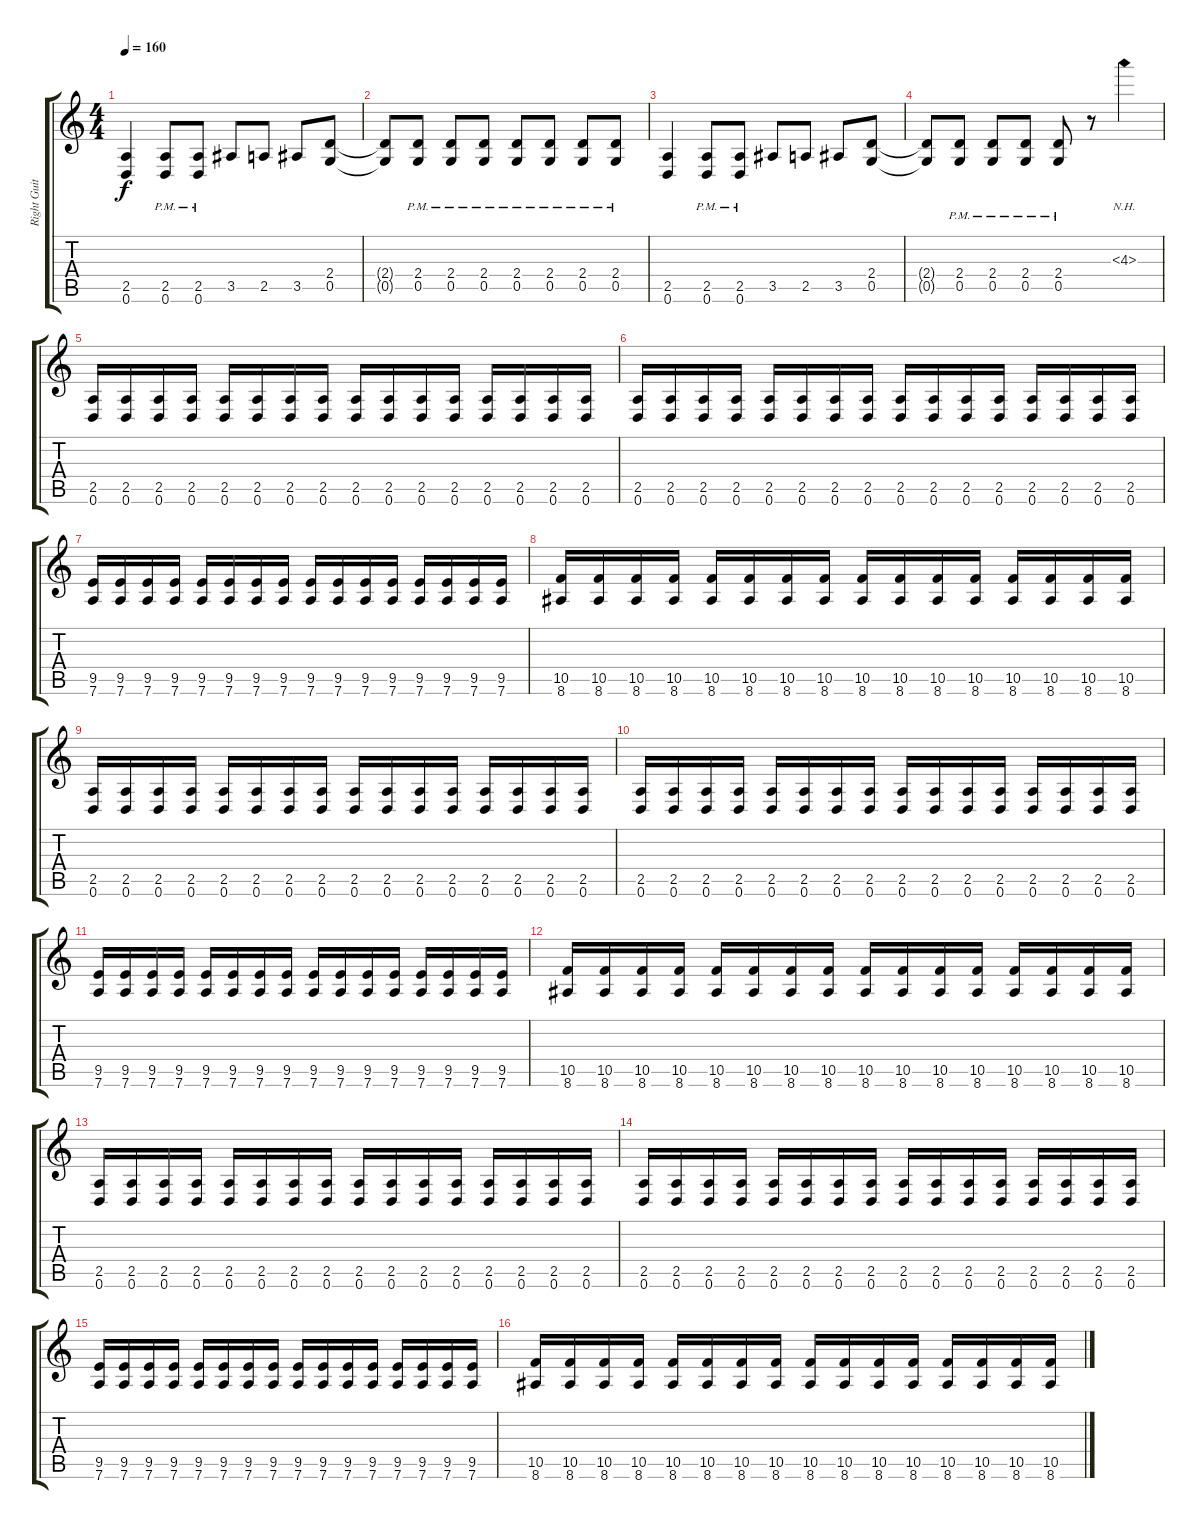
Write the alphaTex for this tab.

\track ("Right Guitar" "Right Guit") {instrument distortionguitar}
\staff {score tabs}
\tuning (D4 A3 F3 C3 G2 D2) {hide}
\ts (4 4)
\tempo 160
\clef g2
\ks c
(2.5 0.6).4{dy f} (2.5{pm} 0.6{pm}).8 (2.5{pm} 0.6{pm}).8 3.5.8 2.5.8 3.5.8 (2.4 0.5).8 |
(2.4{t} 0.5{t}).8 (2.4{pm} 0.5{pm}).8 (2.4{pm} 0.5{pm}).8 (2.4{pm} 0.5{pm}).8 (2.4{pm} 0.5{pm}).8 (2.4{pm} 0.5{pm}).8 (2.4{pm} 0.5{pm}).8 (2.4{pm} 0.5{pm}).8 |
(2.5 0.6).4 (2.5{pm} 0.6{pm}).8 (2.5{pm} 0.6{pm}).8 3.5.8 2.5.8 3.5.8 (2.4 0.5).8 |
(2.4{t} 0.5{t}).8 (2.4{pm} 0.5{pm}).8 (2.4{pm} 0.5{pm}).8 (2.4{pm} 0.5{pm}).8 (2.4{pm} 0.5{pm}).8 r.8 4.3{nh}.4 |
(2.5 0.6).16 (2.5 0.6).16 (2.5 0.6).16 (2.5 0.6).16 (2.5 0.6).16 (2.5 0.6).16 (2.5 0.6).16 (2.5 0.6).16 (2.5 0.6).16 (2.5 0.6).16 (2.5 0.6).16 (2.5 0.6).16 (2.5 0.6).16 (2.5 0.6).16 (2.5 0.6).16 (2.5 0.6).16 |
(2.5 0.6).16 (2.5 0.6).16 (2.5 0.6).16 (2.5 0.6).16 (2.5 0.6).16 (2.5 0.6).16 (2.5 0.6).16 (2.5 0.6).16 (2.5 0.6).16 (2.5 0.6).16 (2.5 0.6).16 (2.5 0.6).16 (2.5 0.6).16 (2.5 0.6).16 (2.5 0.6).16 (2.5 0.6).16 |
(9.5 7.6).16 (9.5 7.6).16 (9.5 7.6).16 (9.5 7.6).16 (9.5 7.6).16 (9.5 7.6).16 (9.5 7.6).16 (9.5 7.6).16 (9.5 7.6).16 (9.5 7.6).16 (9.5 7.6).16 (9.5 7.6).16 (9.5 7.6).16 (9.5 7.6).16 (9.5 7.6).16 (9.5 7.6).16 |
(10.5 8.6).16 (10.5 8.6).16 (10.5 8.6).16 (10.5 8.6).16 (10.5 8.6).16 (10.5 8.6).16 (10.5 8.6).16 (10.5 8.6).16 (10.5 8.6).16 (10.5 8.6).16 (10.5 8.6).16 (10.5 8.6).16 (10.5 8.6).16 (10.5 8.6).16 (10.5 8.6).16 (10.5 8.6).16 |
(2.5 0.6).16 (2.5 0.6).16 (2.5 0.6).16 (2.5 0.6).16 (2.5 0.6).16 (2.5 0.6).16 (2.5 0.6).16 (2.5 0.6).16 (2.5 0.6).16 (2.5 0.6).16 (2.5 0.6).16 (2.5 0.6).16 (2.5 0.6).16 (2.5 0.6).16 (2.5 0.6).16 (2.5 0.6).16 |
(2.5 0.6).16 (2.5 0.6).16 (2.5 0.6).16 (2.5 0.6).16 (2.5 0.6).16 (2.5 0.6).16 (2.5 0.6).16 (2.5 0.6).16 (2.5 0.6).16 (2.5 0.6).16 (2.5 0.6).16 (2.5 0.6).16 (2.5 0.6).16 (2.5 0.6).16 (2.5 0.6).16 (2.5 0.6).16 |
(9.5 7.6).16 (9.5 7.6).16 (9.5 7.6).16 (9.5 7.6).16 (9.5 7.6).16 (9.5 7.6).16 (9.5 7.6).16 (9.5 7.6).16 (9.5 7.6).16 (9.5 7.6).16 (9.5 7.6).16 (9.5 7.6).16 (9.5 7.6).16 (9.5 7.6).16 (9.5 7.6).16 (9.5 7.6).16 |
(10.5 8.6).16 (10.5 8.6).16 (10.5 8.6).16 (10.5 8.6).16 (10.5 8.6).16 (10.5 8.6).16 (10.5 8.6).16 (10.5 8.6).16 (10.5 8.6).16 (10.5 8.6).16 (10.5 8.6).16 (10.5 8.6).16 (10.5 8.6).16 (10.5 8.6).16 (10.5 8.6).16 (10.5 8.6).16 |
(2.5 0.6).16 (2.5 0.6).16 (2.5 0.6).16 (2.5 0.6).16 (2.5 0.6).16 (2.5 0.6).16 (2.5 0.6).16 (2.5 0.6).16 (2.5 0.6).16 (2.5 0.6).16 (2.5 0.6).16 (2.5 0.6).16 (2.5 0.6).16 (2.5 0.6).16 (2.5 0.6).16 (2.5 0.6).16 |
(2.5 0.6).16 (2.5 0.6).16 (2.5 0.6).16 (2.5 0.6).16 (2.5 0.6).16 (2.5 0.6).16 (2.5 0.6).16 (2.5 0.6).16 (2.5 0.6).16 (2.5 0.6).16 (2.5 0.6).16 (2.5 0.6).16 (2.5 0.6).16 (2.5 0.6).16 (2.5 0.6).16 (2.5 0.6).16 |
(9.5 7.6).16 (9.5 7.6).16 (9.5 7.6).16 (9.5 7.6).16 (9.5 7.6).16 (9.5 7.6).16 (9.5 7.6).16 (9.5 7.6).16 (9.5 7.6).16 (9.5 7.6).16 (9.5 7.6).16 (9.5 7.6).16 (9.5 7.6).16 (9.5 7.6).16 (9.5 7.6).16 (9.5 7.6).16 |
(10.5 8.6).16 (10.5 8.6).16 (10.5 8.6).16 (10.5 8.6).16 (10.5 8.6).16 (10.5 8.6).16 (10.5 8.6).16 (10.5 8.6).16 (10.5 8.6).16 (10.5 8.6).16 (10.5 8.6).16 (10.5 8.6).16 (10.5 8.6).16 (10.5 8.6).16 (10.5 8.6).16 (10.5 8.6).16
